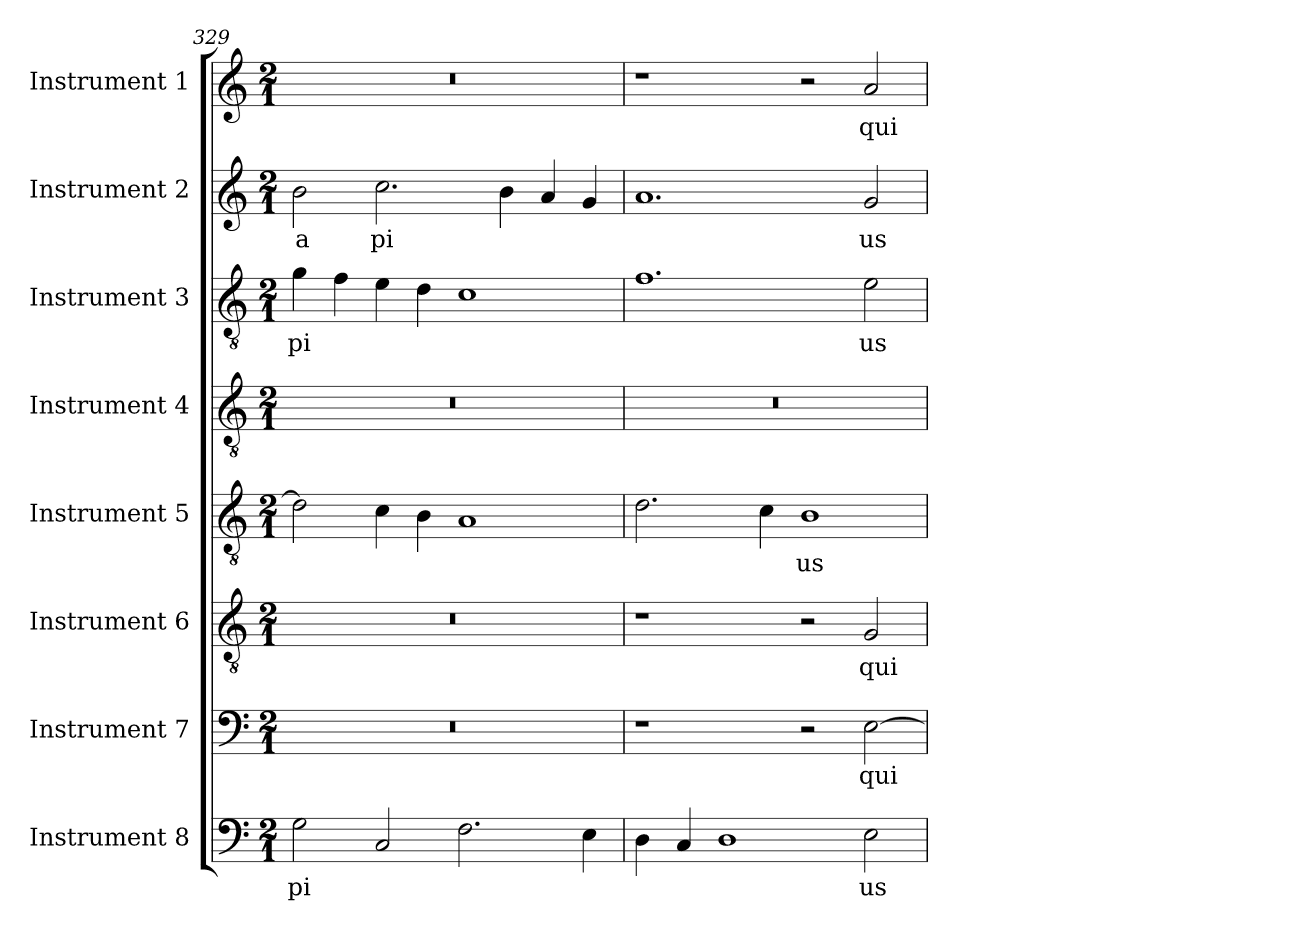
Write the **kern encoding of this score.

**kern	**text	**kern	**text	**kern	**text	**kern	**text	**kern	**kern	**text	**kern	**text	**kern	**text
*part8	*part8	*part7	*part7	*part6	*part6	*part5	*part5	*part4	*part3	*part3	*part2	*part2	*part1	*part1
*staff8	*staff8	*staff7	*staff7	*staff6	*staff6	*staff5	*staff5	*staff4	*staff3	*staff3	*staff2	*staff2	*staff1	*staff1
*I"Instrument 8	*	*I"Instrument 7	*	*I"Instrument 6	*	*I"Instrument 5	*	*I"Instrument 4	*I"Instrument 3	*	*I"Instrument 2	*	*I"Instrument 1	*
*clefF4	*	*clefF4	*	*clefGv2	*	*clefGv2	*	*clefGv2	*clefGv2	*	*clefG2	*	*clefG2	*
*k[]	*	*k[]	*	*k[]	*	*k[]	*	*k[]	*k[]	*	*k[]	*	*k[]	*
*C:	*	*C:	*	*C:	*	*C:	*	*C:	*C:	*	*C:	*	*C:	*
*M2/1	*	*M2/1	*	*M2/1	*	*M2/1	*	*M2/1	*M2/1	*	*M2/1	*	*M2/1	*
=329	=329	=329	=329	=329	=329	=329	=329	=329	=329	=329	=329	=329	=329	=329
!	!LO:LY:b:cj	!	!	!	!	!	!LO:LY:b:cj	!	!	!LO:LY:b:cj	!	!LO:LY:b:cj	!	!
2G\	pi-	0r	.	0r	.	2d\]	--	0r	4g\	pi-	2b\	-a	0r	.
!	!	!	!	!	!	!	!	!	!	!LO:LY:b:cj	!	!	!	!
.	.	.	.	.	.	.	.	.	4f\	--	.	.	.	.
!	!LO:LY:b:cj	!	!	!	!	!	!LO:LY:b:cj	!	!	!LO:LY:b:cj	!	!LO:LY:b:cj	!	!
2C/	--	.	.	.	.	4c\	--	.	4e\	--	2.cc\	pi-	.	.
!	!	!	!	!	!	!	!LO:LY:b:cj	!	!	!LO:LY:b:cj	!	!	!	!
.	.	.	.	.	.	4B\	--	.	4d\	--	.	.	.	.
!	!LO:LY:b:cj	!	!	!	!	!	!LO:LY:b:cj	!	!	!LO:LY:b:cj	!	!	!	!
2.F\	--	.	.	.	.	1A	--	.	1c	--	.	.	.	.
!	!	!	!	!	!	!	!	!	!	!	!	!LO:LY:b:cj	!	!
.	.	.	.	.	.	.	.	.	.	.	4b\	--	.	.
!	!	!	!	!	!	!	!	!	!	!	!	!LO:LY:b:cj	!	!
.	.	.	.	.	.	.	.	.	.	.	4a/	--	.	.
!	!LO:LY:b:cj	!	!	!	!	!	!	!	!	!	!	!LO:LY:b:cj	!	!
4E\	--	.	.	.	.	.	.	.	.	.	4g/	--	.	.
=330	=330	=330	=330	=330	=330	=330	=330	=330	=330	=330	=330	=330	=330	=330
!	!LO:LY:b:cj	!	!	!	!	!	!LO:LY:b:cj	!	!	!LO:LY:b:cj	!	!LO:LY:b:cj	!	!
4D\	--	1r	.	1r	.	2.d\	--	0r	1.f	--	1.a	--	1r	.
!	!LO:LY:b:cj	!	!	!	!	!	!	!	!	!	!	!	!	!
4C/	--	.	.	.	.	.	.	.	.	.	.	.	.	.
!	!LO:LY:b:cj	!	!	!	!	!	!	!	!	!	!	!	!	!
1D	--	.	.	.	.	.	.	.	.	.	.	.	.	.
!	!	!	!	!	!	!	!LO:LY:b:cj	!	!	!	!	!	!	!
.	.	.	.	.	.	4c\	--	.	.	.	.	.	.	.
!	!	!	!	!	!	!	!LO:LY:b:cj	!	!	!	!	!	!	!
.	.	2r	.	2r	.	1B	-us	.	.	.	.	.	2r	.
!	!LO:LY:b:cj	!	!LO:LY:b:cj	!	!LO:LY:b:cj	!	!	!	!	!LO:LY:b:cj	!	!LO:LY:b:cj	!	!LO:LY:b:cj
2E\	-us	[>2E\	qui-	2G/	qui-	.	.	.	2e\	-us	2g/	-us	2a/	qui-
=	=	=	=	=	=	=	=	=	=	=	=	=	=	=
*-	*-	*-	*-	*-	*-	*-	*-	*-	*-	*-	*-	*-	*-	*-
